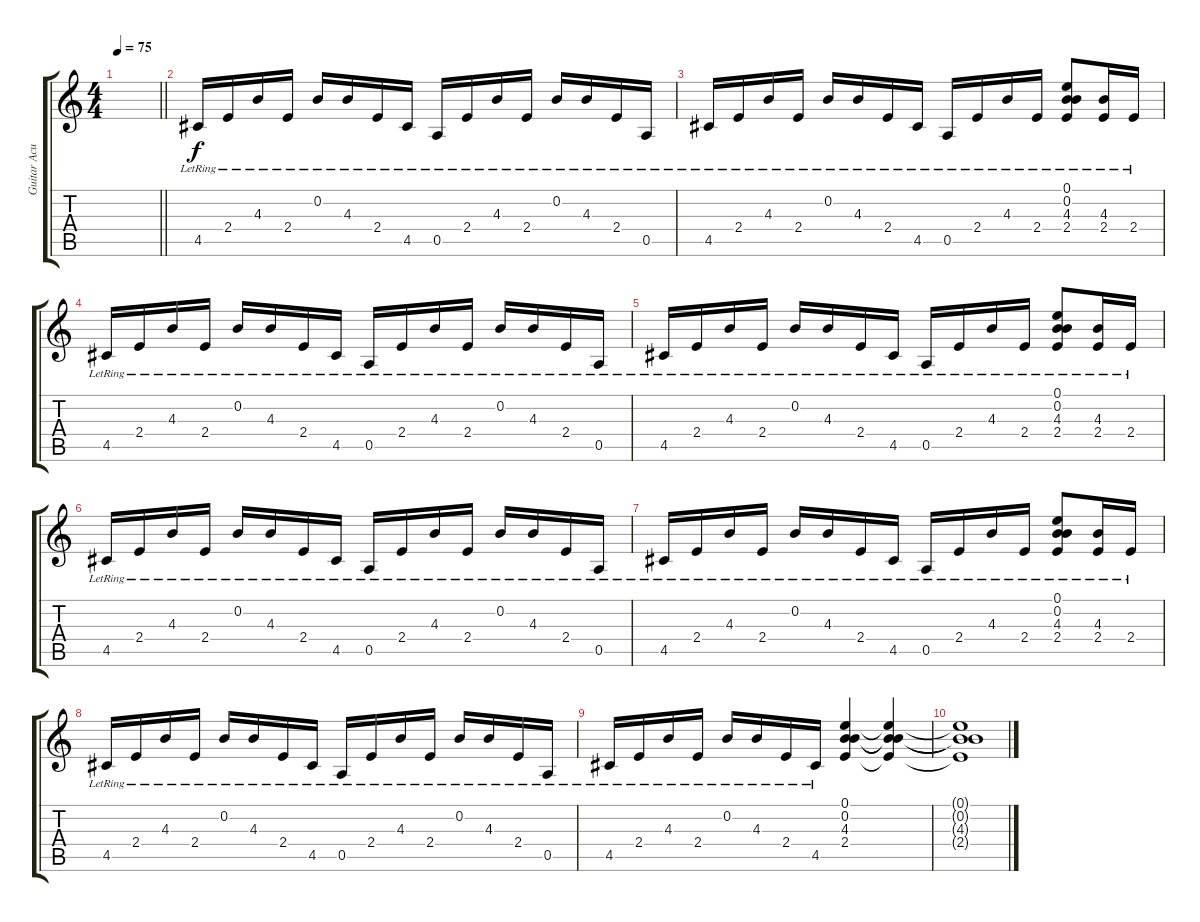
\track ("Guitar Acustica" "Guitar Acu") {instrument electricguitarjazz}
\staff {score tabs}
\tuning (E4 B3 G3 D3 A2 E2) {hide}
\ts (4 4)
\tempo 75
\clef g2
\barLineRight lightlight
\ks c
|
4.5{lr}.16 2.4{lr}.16 4.3{lr}.16 2.4{lr}.16 0.2{lr}.16 4.3{lr}.16 2.4{lr}.16 4.5{lr}.16 0.5{lr}.16 2.4{lr}.16 4.3{lr}.16 2.4{lr}.16 0.2{lr}.16 4.3{lr}.16 2.4{lr}.16 0.5{lr}.16 |
4.5{lr}.16 2.4{lr}.16 4.3{lr}.16 2.4{lr}.16 0.2{lr}.16 4.3{lr}.16 2.4{lr}.16 4.5{lr}.16 0.5{lr}.16 2.4{lr}.16 4.3{lr}.16 2.4{lr}.16 (0.1 0.2{lr} 4.3 2.4).8 (4.3{lr} 2.4).16 2.4{lr}.16 |
4.5{lr}.16 2.4{lr}.16 4.3{lr}.16 2.4{lr}.16 0.2{lr}.16 4.3{lr}.16 2.4{lr}.16 4.5{lr}.16 0.5{lr}.16 2.4{lr}.16 4.3{lr}.16 2.4{lr}.16 0.2{lr}.16 4.3{lr}.16 2.4{lr}.16 0.5{lr}.16 |
4.5{lr}.16 2.4{lr}.16 4.3{lr}.16 2.4{lr}.16 0.2{lr}.16 4.3{lr}.16 2.4{lr}.16 4.5{lr}.16 0.5{lr}.16 2.4{lr}.16 4.3{lr}.16 2.4{lr}.16 (0.1 0.2{lr} 4.3 2.4).8 (4.3{lr} 2.4).16 2.4{lr}.16 |
4.5{lr}.16 2.4{lr}.16 4.3{lr}.16 2.4{lr}.16 0.2{lr}.16 4.3{lr}.16 2.4{lr}.16 4.5{lr}.16 0.5{lr}.16 2.4{lr}.16 4.3{lr}.16 2.4{lr}.16 0.2{lr}.16 4.3{lr}.16 2.4{lr}.16 0.5{lr}.16 |
4.5{lr}.16 2.4{lr}.16 4.3{lr}.16 2.4{lr}.16 0.2{lr}.16 4.3{lr}.16 2.4{lr}.16 4.5{lr}.16 0.5{lr}.16 2.4{lr}.16 4.3{lr}.16 2.4{lr}.16 (0.1 0.2{lr} 4.3 2.4).8 (4.3{lr} 2.4).16 2.4{lr}.16 |
4.5{lr}.16 2.4{lr}.16 4.3{lr}.16 2.4{lr}.16 0.2{lr}.16 4.3{lr}.16 2.4{lr}.16 4.5{lr}.16 0.5{lr}.16 2.4{lr}.16 4.3{lr}.16 2.4{lr}.16 0.2{lr}.16 4.3{lr}.16 2.4{lr}.16 0.5{lr}.16 |
4.5{lr}.16 2.4{lr}.16 4.3{lr}.16 2.4{lr}.16 0.2{lr}.16 4.3{lr}.16 2.4{lr}.16 4.5{lr}.16 (0.1 0.2 4.3 2.4).4 (0.1{t} 0.2{t} 4.3{t} 2.4{t}).4 |
(0.1{t} 0.2{t} 4.3{t} 2.4{t}).1
